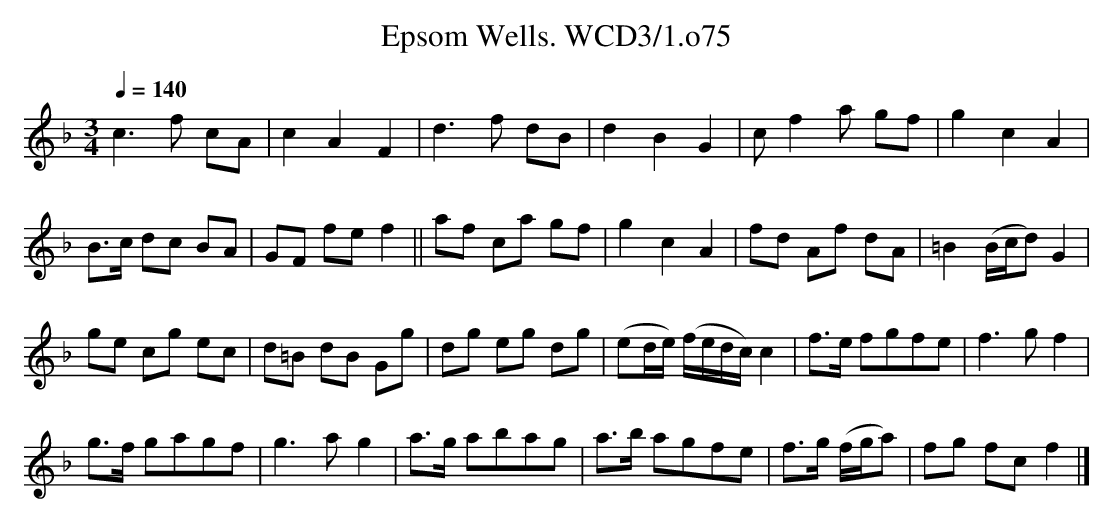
X:1
T:Epsom Wells. WCD3/1.o75
M:3/4
L:1/8
Q:1/4=140
K:F
c3 f cA|c2A2F2|d3 f dB|d2B2G2|cf2 a gf|g2c2A2|
B>c dc BA|GF fe f2||af ca gf|\
g2c2A2|fd Af dA|=B2(B/c/d)G2|
ge cg ec|d=B dB Gg|dg eg dg|\
(ed/e/) (f/e/d/c/) c2|f>e fgfe|f3 gf2|
g>f gagf|g3 ag2|a>g abag|a>b agfe|f>g (f/g/a)|fg fc f2|]
